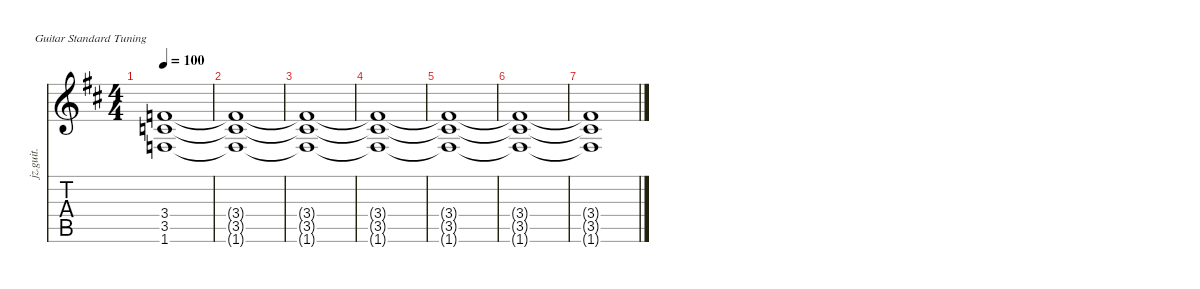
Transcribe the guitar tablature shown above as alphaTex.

\defaultSystemsLayout 4
\hideDynamics
\bracketExtendMode nobrackets
\track ("Jason Rhythm" "jz.guit.") {instrument electricguitarjazz}
\staff {score tabs}
\tuning (E4 B3 G3 D3 A2 E2)
\ts (4 4)
\tempo 100
\clef g2
\ks bminor
(3.4{t acc forcenatural} 3.5{t acc forcenatural} 1.6{t acc forcenatural}).1{dy f} |
(3.4{t acc forcenatural} 3.5{t acc forcenatural} 1.6{t acc forcenatural}).1 |
(3.4{t acc forcenatural} 3.5{t acc forcenatural} 1.6{t acc forcenatural}).1 |
(3.4{t acc forcenatural} 3.5{t acc forcenatural} 1.6{t acc forcenatural}).1 |
(3.4{t acc forcenatural} 3.5{t acc forcenatural} 1.6{t acc forcenatural}).1 |
(3.4{t acc forcenatural} 3.5{t acc forcenatural} 1.6{t acc forcenatural}).1 |
(3.4{t acc forcenatural} 3.5{t acc forcenatural} 1.6{t acc forcenatural}).1
